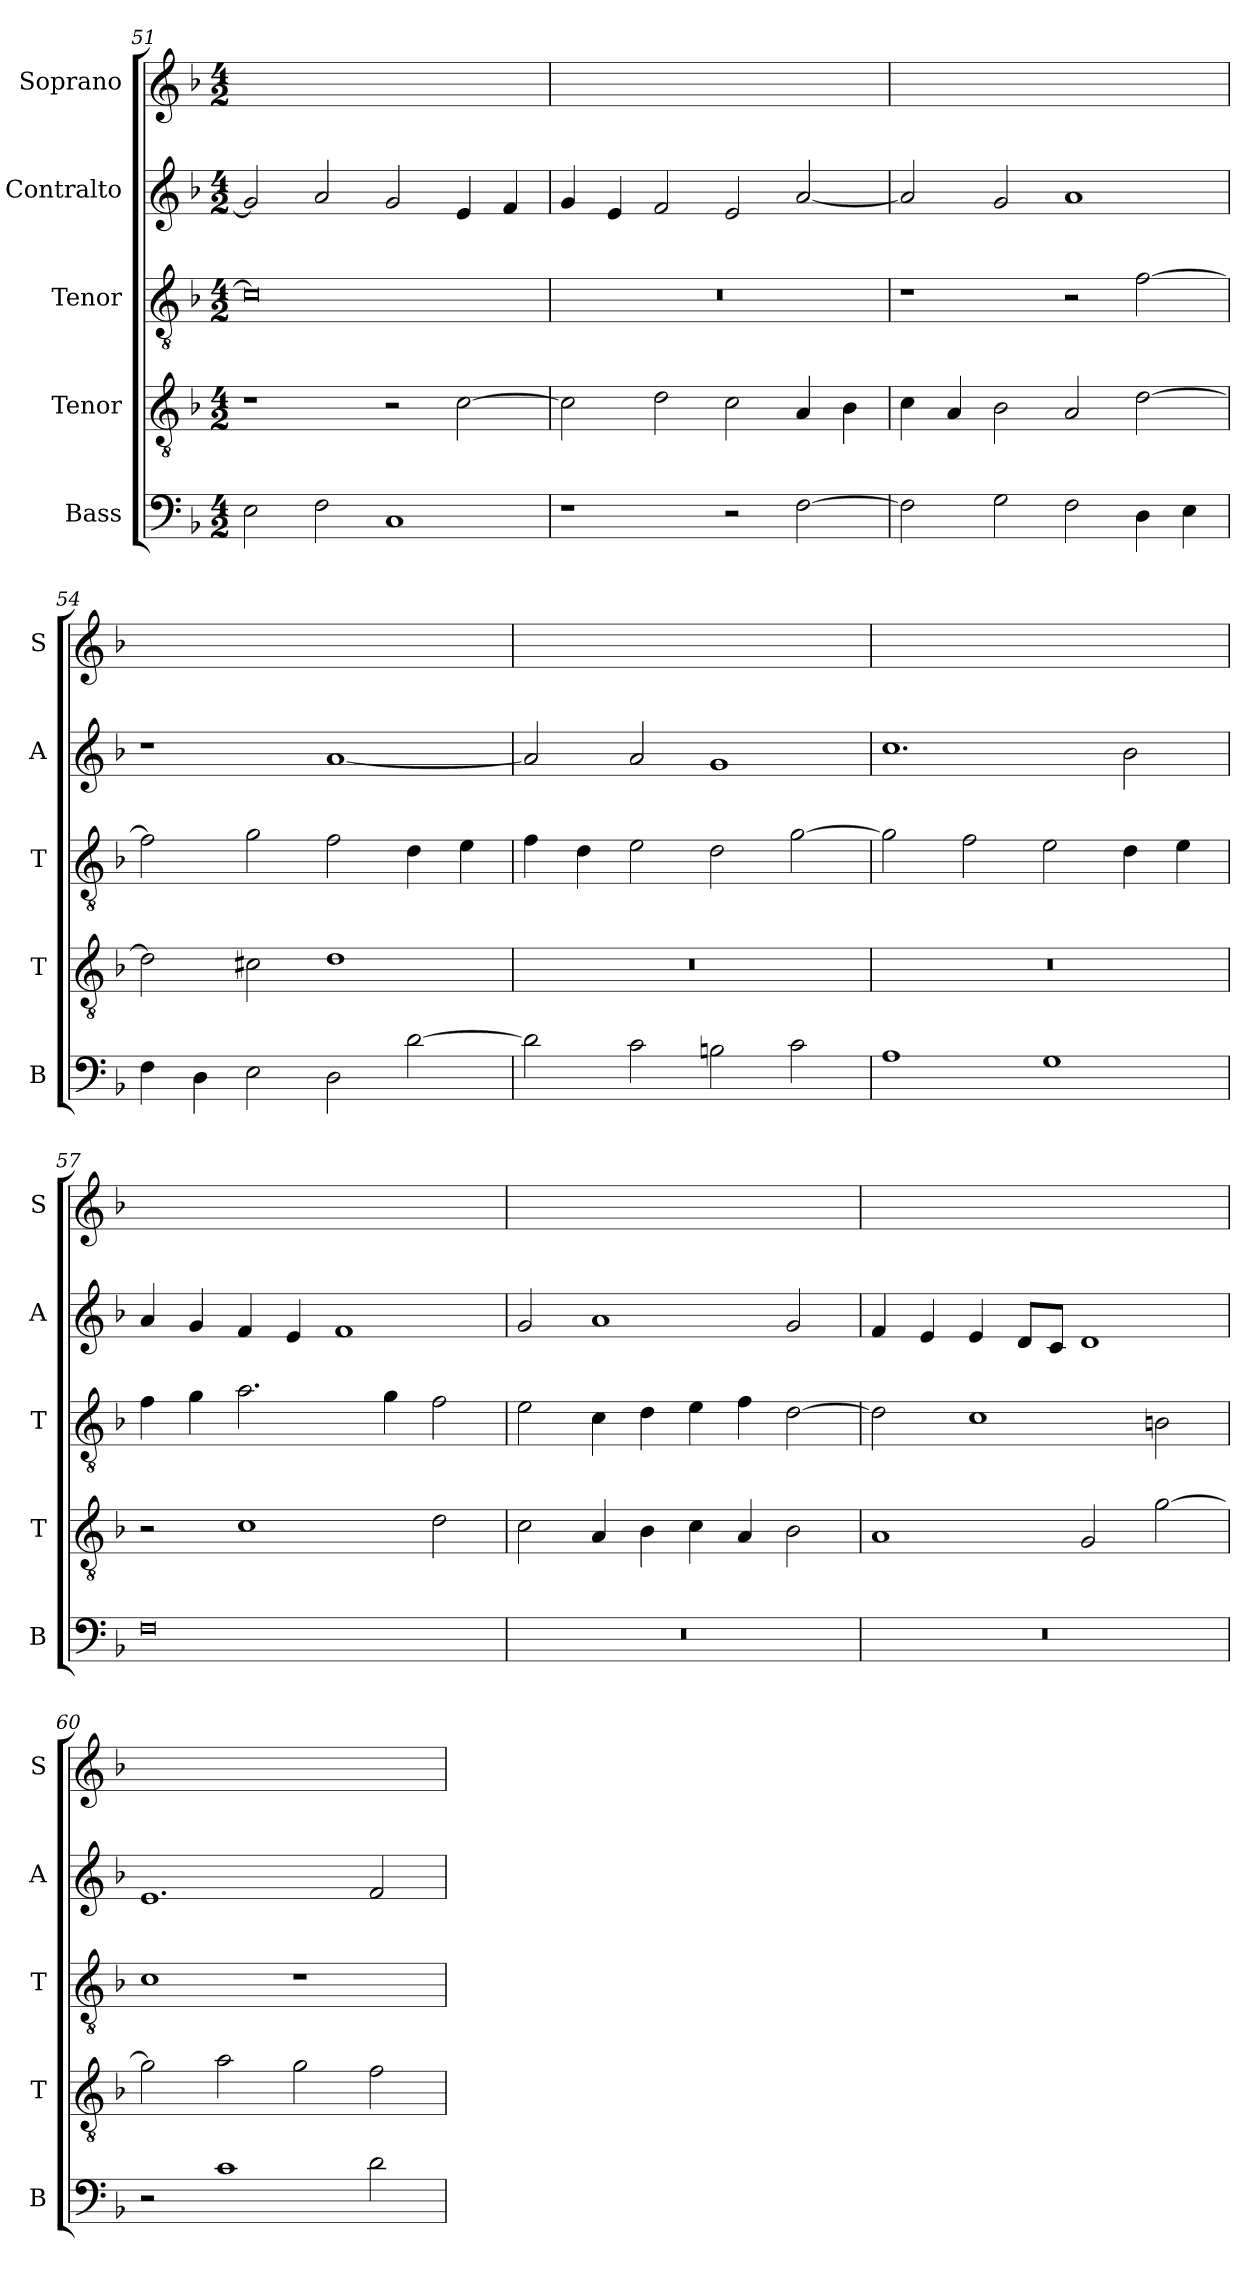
**kern	**kern	**kern	**kern	**kern
*part5	*part4	*part3	*part2	*part1
*staff5	*staff4	*staff3	*staff2	*staff1
*I"Bass	*I"Tenor	*I"Tenor	*I"Contralto	*I"Soprano
*I'B	*I'T	*I'T	*I'A	*I'S
*clefF4	*clefGv2	*clefGv2	*clefG2	*clefG2
*k[b-]	*k[b-]	*k[b-]	*k[b-]	*k[b-]
*F:ion	*F:ion	*F:ion	*F:ion	*F:ion
*M4/2	*M4/2	*M4/2	*M4/2	*M4/2
=51	=51	=51	=51	=51
2E	1r	0c]	2g]	0ryy
2F	.	.	2a	.
1C	2r	.	2g	.
.	[2c	.	4e	.
.	.	.	4f	.
=52	=52	=52	=52	=52
1r	2c]	0r	4g	0ryy
.	.	.	4e	.
.	2d	.	2f	.
2r	2c	.	2e	.
[2F	4A	.	[2a	.
.	4B-	.	.	.
=53	=53	=53	=53	=53
2F]	4c	1r	2a]	0ryy
.	4A	.	.	.
2G	2B-	.	2g	.
2F	2A	2r	1a	.
4D	[2d	[2f	.	.
4E	.	.	.	.
=54	=54	=54	=54	=54
4F	2d]	2f]	1r	0ryy
4D	.	.	.	.
2E	2c#X	2g	.	.
2D	1d	2f	[1a	.
[2d	.	4d	.	.
.	.	4e	.	.
=55	=55	=55	=55	=55
2d]	0r	4f	2a]	0ryy
.	.	4d	.	.
2c	.	2e	2a	.
2Bn	.	2d	1g	.
2c	.	[2g	.	.
=56	=56	=56	=56	=56
1A	0r	2g]	1.cc	0ryy
.	.	2f	.	.
1G	.	2e	.	.
.	.	4d	2b-	.
.	.	4e	.	.
=57	=57	=57	=57	=57
0F	2r	4f	4a	0ryy
.	.	4g	4g	.
.	1c	2.a	4f	.
.	.	.	4e	.
.	.	.	1f	.
.	.	4g	.	.
.	2d	2f	.	.
=58	=58	=58	=58	=58
0r	2c	2e	2g	0ryy
.	4A	4c	1a	.
.	4B-	4d	.	.
.	4c	4e	.	.
.	4A	4f	.	.
.	2B-	[2d	2g	.
=59	=59	=59	=59	=59
0r	1A	2d]	4f	0ryy
.	.	.	4e	.
.	.	1c	4e	.
.	.	.	8d/L	.
.	.	.	8c/J	.
.	2G	.	1d	.
.	[2g	2Bn	.	.
=60	=60	=60	=60	=60
2r	2g]	1c	1.e	0ryy
1c	2a	.	.	.
.	2g	1r	.	.
2d	2f	.	2f	.
=	=	=	=	=
*-	*-	*-	*-	*-
